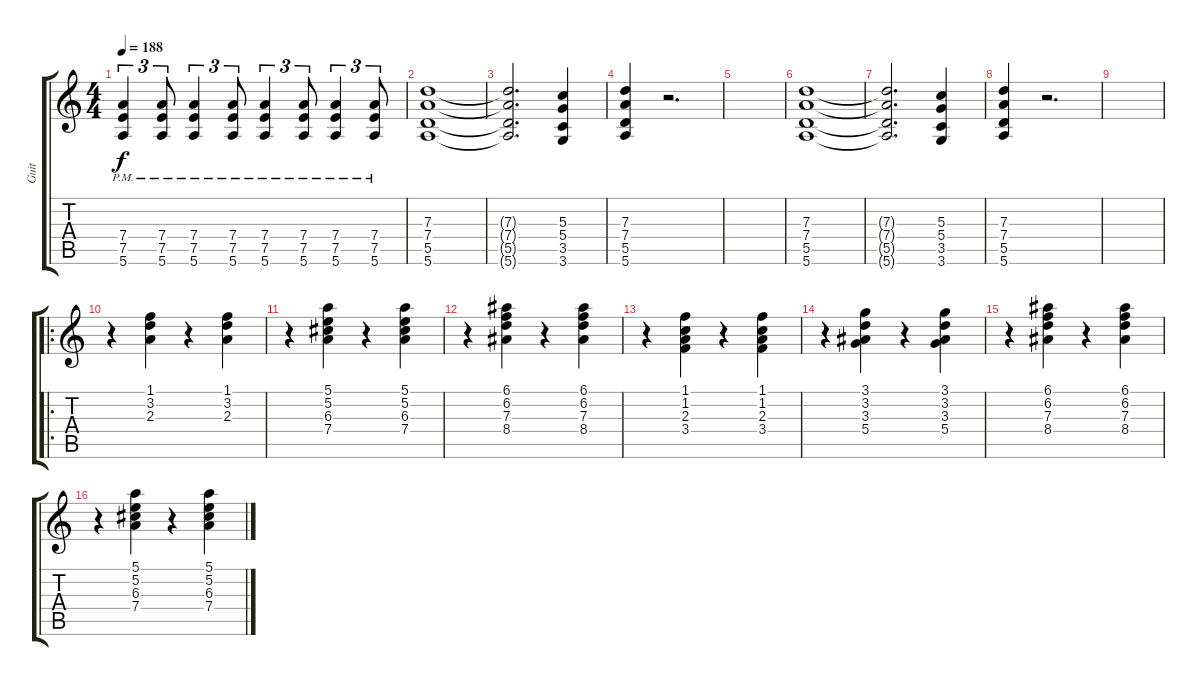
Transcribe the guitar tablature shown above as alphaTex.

\track ("Guit" "Guit") {instrument distortionguitar}
\staff {score tabs}
\tuning (E4 B3 G3 D3 A2 E2) {hide}
\ts (4 4)
\tempo 188
\clef g2
\ks c
(7.4{pm} 7.5{pm} 5.6{pm}).4{tu (3 2) dy f} (7.4{pm} 7.5{pm} 5.6{pm}).8{tu (3 2)} (7.4{pm} 7.5{pm} 5.6{pm}).4{tu (3 2)} (7.4{pm} 7.5{pm} 5.6{pm}).8{tu (3 2)} (7.4{pm} 7.5{pm} 5.6{pm}).4{tu (3 2)} (7.4{pm} 7.5{pm} 5.6{pm}).8{tu (3 2)} (7.4{pm} 7.5{pm} 5.6{pm}).4{tu (3 2)} (7.4{pm} 7.5{pm} 5.6{pm}).8{tu (3 2)} |
(7.3 7.4 5.5 5.6).1 |
(7.3{t} 7.4{t} 5.5{t} 5.6{t}).2{d} (5.3 5.4 3.5 3.6).4 |
(7.3 7.4 5.5 5.6).4 r.2{d} |
|
(7.3 7.4 5.5 5.6).1 |
(7.3{t} 7.4{t} 5.5{t} 5.6{t}).2{d} (5.3 5.4 3.5 3.6).4 |
(7.3 7.4 5.5 5.6).4 r.2{d} |
|
\ro
r.4 (1.1 3.2 2.3).4 r.4 (1.1 3.2 2.3).4 |
r.4 (5.1 5.2 6.3 7.4).4 r.4 (5.1 5.2 6.3 7.4).4 |
r.4 (6.1 6.2 7.3 8.4).4 r.4 (6.1 6.2 7.3 8.4).4 |
r.4 (1.1 1.2 2.3 3.4).4 r.4 (1.1 1.2 2.3 3.4).4 |
r.4 (3.1 3.2 3.3 5.4).4 r.4 (3.1 3.2 3.3 5.4).4 |
r.4 (6.1 6.2 7.3 8.4).4 r.4 (6.1 6.2 7.3 8.4).4 |
r.4 (5.1 5.2 6.3 7.4).4 r.4 (5.1 5.2 6.3 7.4).4
